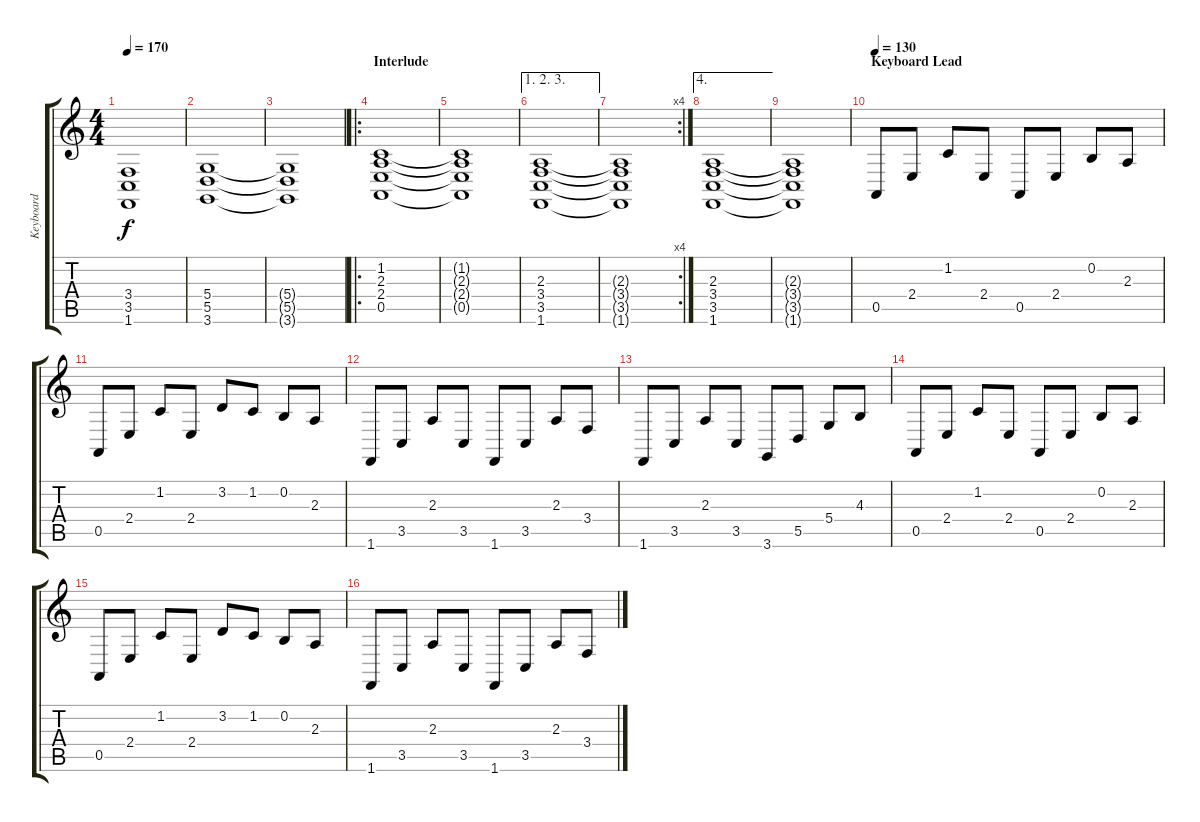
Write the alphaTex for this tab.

\track ("Keyboard" "Keyboard") {instrument stringensemble1}
\staff {score tabs}
\tuning (E4 B3 G3 D3 A2 E2) {hide}
\ts (4 4)
\tempo 170
\clef g2
\ks c
(3.4 3.5 1.6).1{dy f} |
(5.4 5.5 3.6).1 |
(5.4{t} 5.5{t} 3.6{t}).1 |
\ro
\section ("" "Interlude")
(1.2 2.3 2.4 0.5).1{instrument stringensemble1} |
(1.2{t} 2.3{t} 2.4{t} 0.5{t}).1 |
\ae (1 2 3)
(2.3 3.4 3.5 1.6).1 |
\rc 4
(2.3{t} 3.4{t} 3.5{t} 1.6{t}).1 |
\ae 4
(2.3 3.4 3.5 1.6).1 |
(2.3{t} 3.4{t} 3.5{t} 1.6{t}).1 |
\section ("" "Keyboard Lead")
\tempo 130
0.5.8{instrument pad1newage} 2.4.8 1.2.8 2.4.8 0.5.8 2.4.8 0.2.8 2.3.8 |
0.5.8 2.4.8 1.2.8 2.4.8 3.2.8 1.2.8 0.2.8 2.3.8 |
1.6.8 3.5.8 2.3.8 3.5.8 1.6.8 3.5.8 2.3.8 3.4.8 |
1.6.8 3.5.8 2.3.8 3.5.8 3.6.8 5.5.8 5.4.8 4.3.8 |
0.5.8{instrument pad1newage} 2.4.8 1.2.8 2.4.8 0.5.8 2.4.8 0.2.8 2.3.8 |
0.5.8 2.4.8 1.2.8 2.4.8 3.2.8 1.2.8 0.2.8 2.3.8 |
1.6.8 3.5.8 2.3.8 3.5.8 1.6.8 3.5.8 2.3.8 3.4.8
